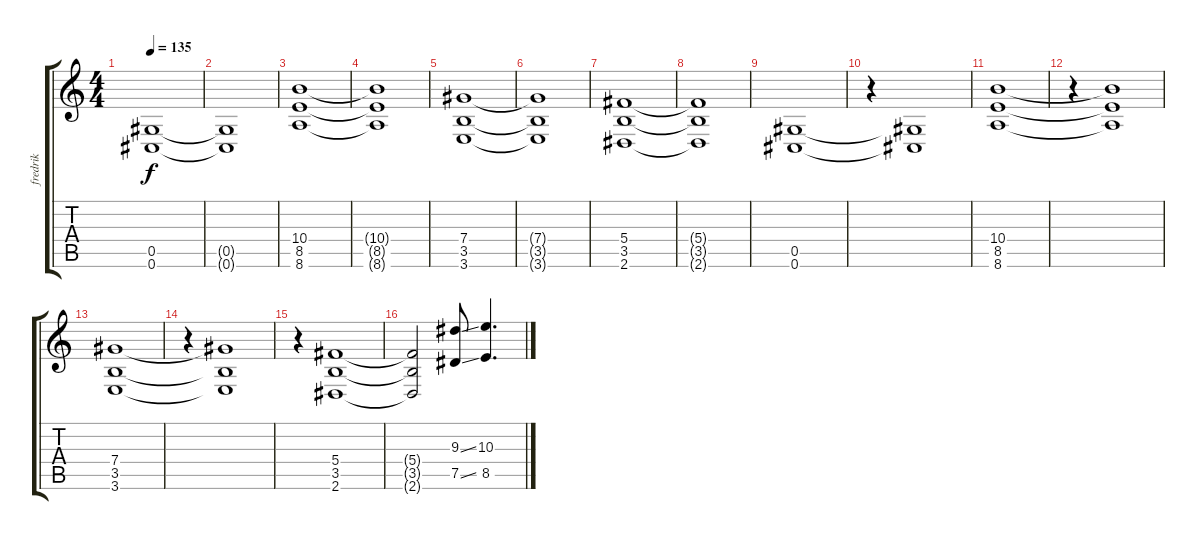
\track ("fredrik" "fredrik") {instrument distortionguitar}
\staff {score tabs}
\tuning (Eb4 Bb3 Gb3 Db3 Ab2 Db2) {hide}
\ts (4 4)
\tempo 135
\clef g2
\ks c
(0.5 0.6).1{dy f} |
(0.5{t} 0.6{t}).1 |
(10.4 8.5 8.6).1 |
(10.4{t} 8.5{t} 8.6{t}).1 |
(7.4 3.5 3.6).1 |
(7.4{t} 3.5{t} 3.6{t}).1 |
(5.4 3.5 2.6).1 |
(5.4{t} 3.5{t} 2.6{t}).1 |
(0.5 0.6).1 |
r.4 (0.5{t} 0.6{t}).1 |
(10.4 8.5 8.6).1 |
r.4 (10.4{t} 8.5{t} 8.6{t}).1 |
(7.4 3.5 3.6).1 |
r.4 (7.4{t} 3.5{t} 3.6{t}).1 |
r.4 (5.4 3.5 2.6).1 |
(5.4{t} 3.5{t} 2.6{t}).2 (9.3{ss} 7.5{ss}).8 (10.3 8.5).4{d}
